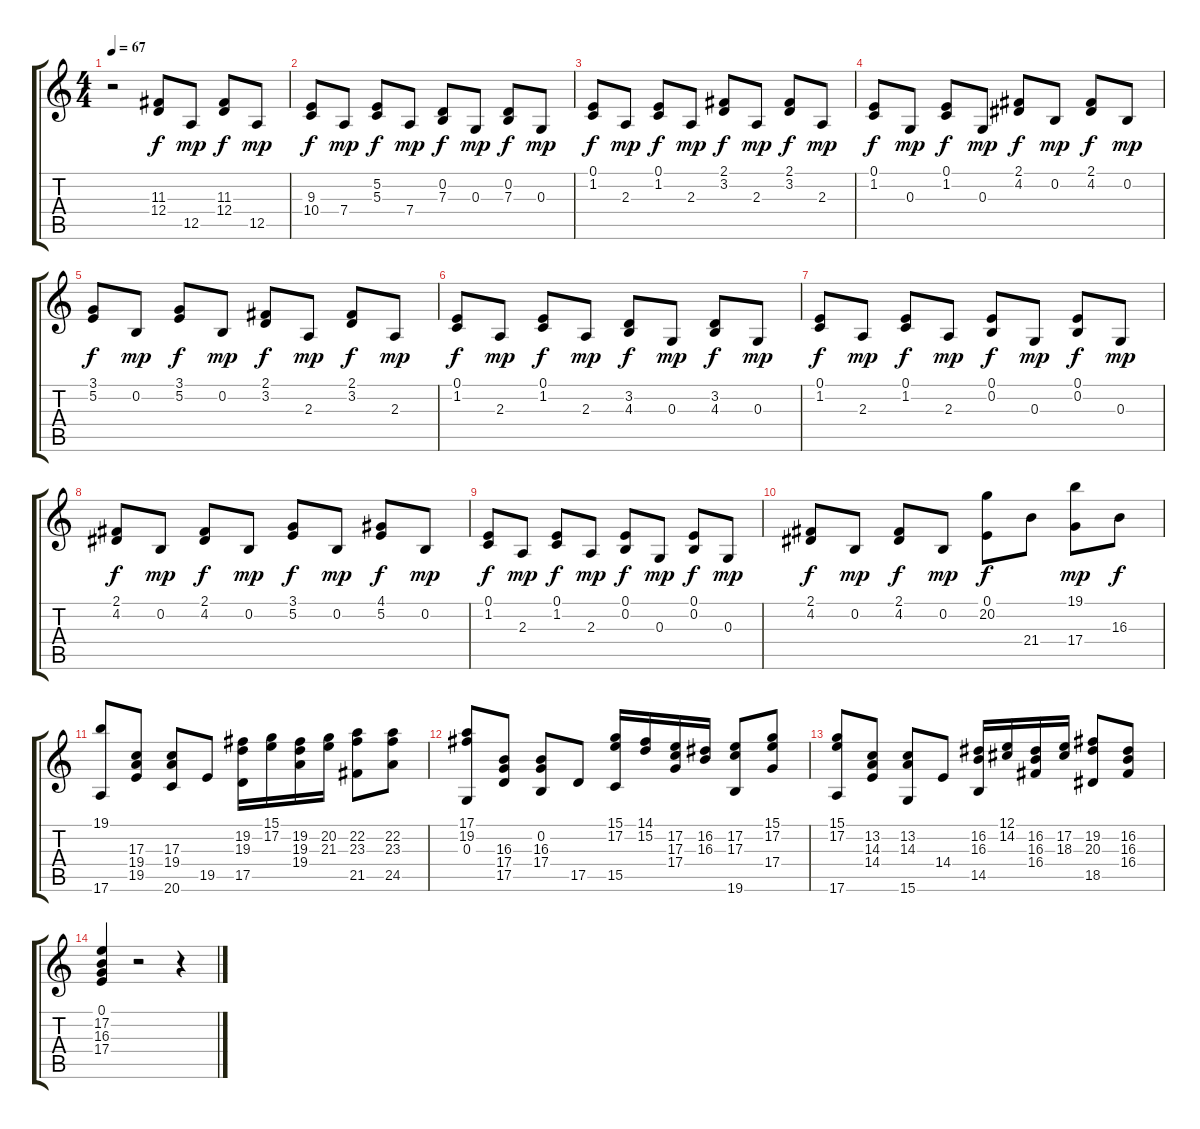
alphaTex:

\track "" {instrument acousticgrandpiano}
\staff {score tabs}
\tuning (E4 B3 G3 D3 A2 E2) {hide}
\ts (4 4)
\tempo 67
\clef g2
\ks c
r.2{dy fff} (11.3 12.4).8{dy f} 12.5.8{dy mp} (11.3 12.4).8{dy f} 12.5.8{dy mp} |
(9.3 10.4).8{dy f} 7.4.8{dy mp} (5.2 5.3).8{dy f} 7.4.8{dy mp} (0.2 7.3).8{dy f} 0.3.8{dy mp} (0.2 7.3).8{dy f} 0.3.8{dy mp} |
(0.1 1.2).8{dy f} 2.3.8{dy mp} (0.1 1.2).8{dy f} 2.3.8{dy mp} (2.1 3.2).8{dy f} 2.3.8{dy mp} (2.1 3.2).8{dy f} 2.3.8{dy mp} |
(0.1 1.2).8{dy f} 0.3.8{dy mp} (0.1 1.2).8{dy f} 0.3.8{dy mp} (2.1 4.2).8{dy f} 0.2.8{dy mp} (2.1 4.2).8{dy f} 0.2.8{dy mp} |
(3.1 5.2).8{dy f} 0.2.8{dy mp} (3.1 5.2).8{dy f} 0.2.8{dy mp} (2.1 3.2).8{dy f} 2.3.8{dy mp} (2.1 3.2).8{dy f} 2.3.8{dy mp} |
(0.1 1.2).8{dy f} 2.3.8{dy mp} (0.1 1.2).8{dy f} 2.3.8{dy mp} (3.2 4.3).8{dy f} 0.3.8{dy mp} (3.2 4.3).8{dy f} 0.3.8{dy mp} |
(0.1 1.2).8{dy f} 2.3.8{dy mp} (0.1 1.2).8{dy f} 2.3.8{dy mp} (0.1 0.2).8{dy f} 0.3.8{dy mp} (0.1 0.2).8{dy f} 0.3.8{dy mp} |
(2.1 4.2).8{dy f} 0.2.8{dy mp} (2.1 4.2).8{dy f} 0.2.8{dy mp} (3.1 5.2).8{dy f} 0.2.8{dy mp} (4.1 5.2).8{dy f} 0.2.8{dy mp} |
(0.1 1.2).8{dy f} 2.3.8{dy mp} (0.1 1.2).8{dy f} 2.3.8{dy mp} (0.1 0.2).8{dy f} 0.3.8{dy mp} (0.1 0.2).8{dy f} 0.3.8{dy mp} |
(2.1 4.2).8{dy f} 0.2.8{dy mp} (2.1 4.2).8{dy f} 0.2.8{dy mp} (0.1 20.2).8{dy f} 21.4.8 (19.1 17.4).8{dy mp} 16.3.8{dy f} |
(19.1 17.6).8 (17.3 19.4 19.5).8 (17.3 19.4 20.6).8 19.5.8 (19.2 19.3 17.5).16 (15.1 17.2).16 (19.2 19.3 19.4).16 (20.2 21.3).16 (22.2 23.3 21.5).8 (22.2 23.3 24.5).8 |
(17.1 19.2 0.3).8 (16.3 17.4 17.5).8 (0.2 16.3 17.4).8 17.5.8 (15.1 17.2 15.5).16 (14.1 15.2).16 (17.2 17.3 17.4).16 (16.2 16.3).16 (17.2 17.3 19.6).8 (15.1 17.2 17.4).8 |
(15.1 17.2 17.6).8 (13.2 14.3 14.4).8 (13.2 14.3 15.6).8 14.4.8 (16.2 16.3 14.5).16 (12.1 14.2).16 (16.2 16.3 16.4).16 (17.2 18.3).16 (19.2 20.3 18.5).8 (16.2 16.3 16.4).8 |
(0.1 17.2 16.3 17.4).4 r.2 r.4
